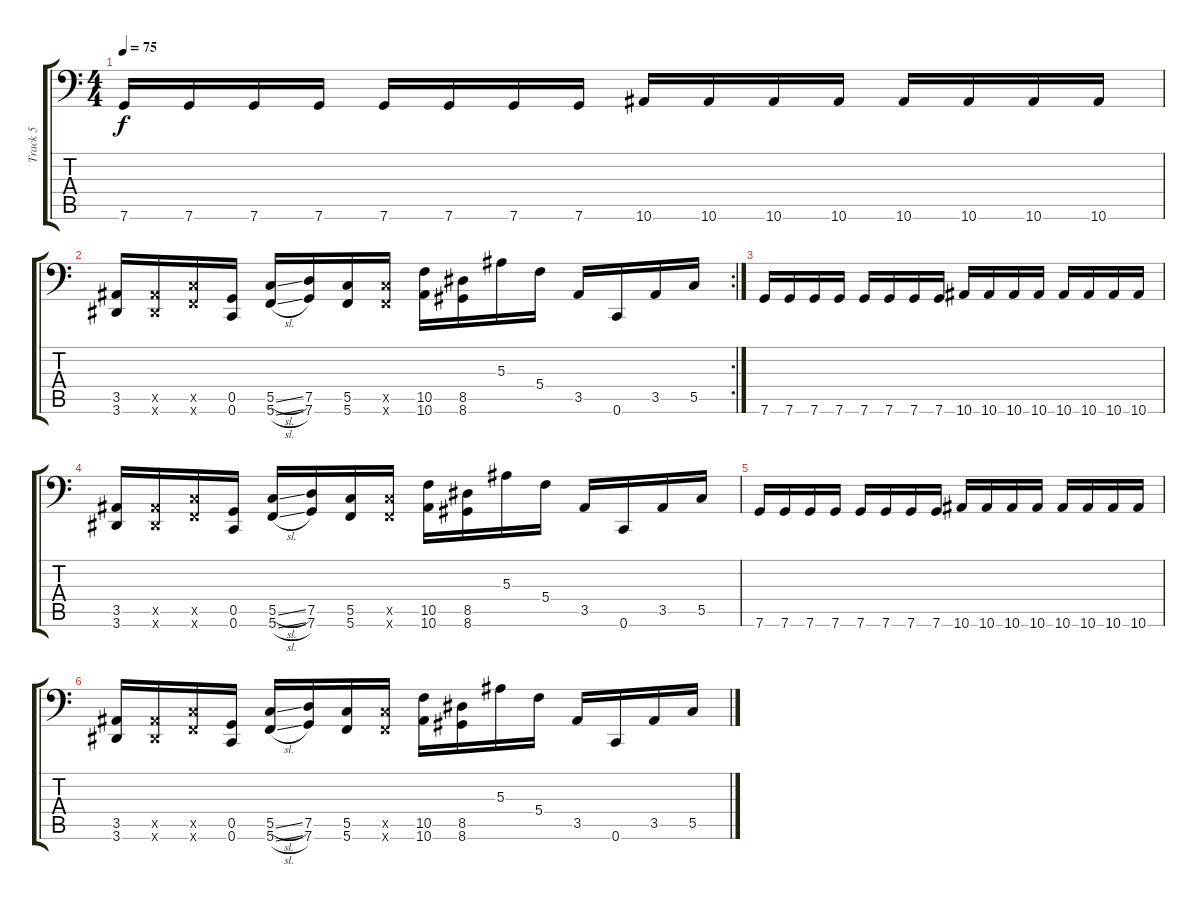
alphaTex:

\track ("Track 5" "Track 5") {instrument electricbassfinger}
\staff {score tabs}
\tuning (D3 A2 F2 C2 G1 C1) {hide}
\ts (4 4)
\tempo 75
\clef f4
\ks c
7.6.16{dy f} 7.6.16 7.6.16 7.6.16 7.6.16 7.6.16 7.6.16 7.6.16 10.6.16 10.6.16 10.6.16 10.6.16 10.6.16 10.6.16 10.6.16 10.6.16 |
\rc 2
(3.5 3.6).16 (3.5{x} 3.6{x}).16 (5.5{x} 5.6{x}).16 (0.5 0.6).16 (5.5{sl} 5.6{sl}).16 (7.5 7.6).16 (5.5 5.6).16 (5.5{x} 5.6{x}).16 (10.5 10.6).16 (8.5 8.6).16 5.3.16 5.4.16 3.5.16 0.6.16 3.5.16 5.5.16 |
7.6.16{volume 0 balance 16} 7.6.16 7.6.16 7.6.16 7.6.16 7.6.16 7.6.16 7.6.16 10.6.16 10.6.16 10.6.16 10.6.16 10.6.16 10.6.16 10.6.16 10.6.16 |
(3.5 3.6).16 (3.5{x} 3.6{x}).16 (5.5{x} 5.6{x}).16 (0.5 0.6).16 (5.5{sl} 5.6{sl}).16 (7.5 7.6).16 (5.5 5.6).16 (5.5{x} 5.6{x}).16 (10.5 10.6).16 (8.5 8.6).16 5.3.16 5.4.16 3.5.16 0.6.16 3.5.16 5.5.16 |
7.6.16 7.6.16 7.6.16 7.6.16 7.6.16 7.6.16 7.6.16 7.6.16 10.6.16 10.6.16 10.6.16 10.6.16 10.6.16 10.6.16 10.6.16 10.6.16 |
(3.5 3.6).16 (3.5{x} 3.6{x}).16 (5.5{x} 5.6{x}).16 (0.5 0.6).16 (5.5{sl} 5.6{sl}).16 (7.5 7.6).16 (5.5 5.6).16 (5.5{x} 5.6{x}).16 (10.5 10.6).16 (8.5 8.6).16 5.3.16 5.4.16 3.5.16 0.6.16 3.5.16 5.5.16
